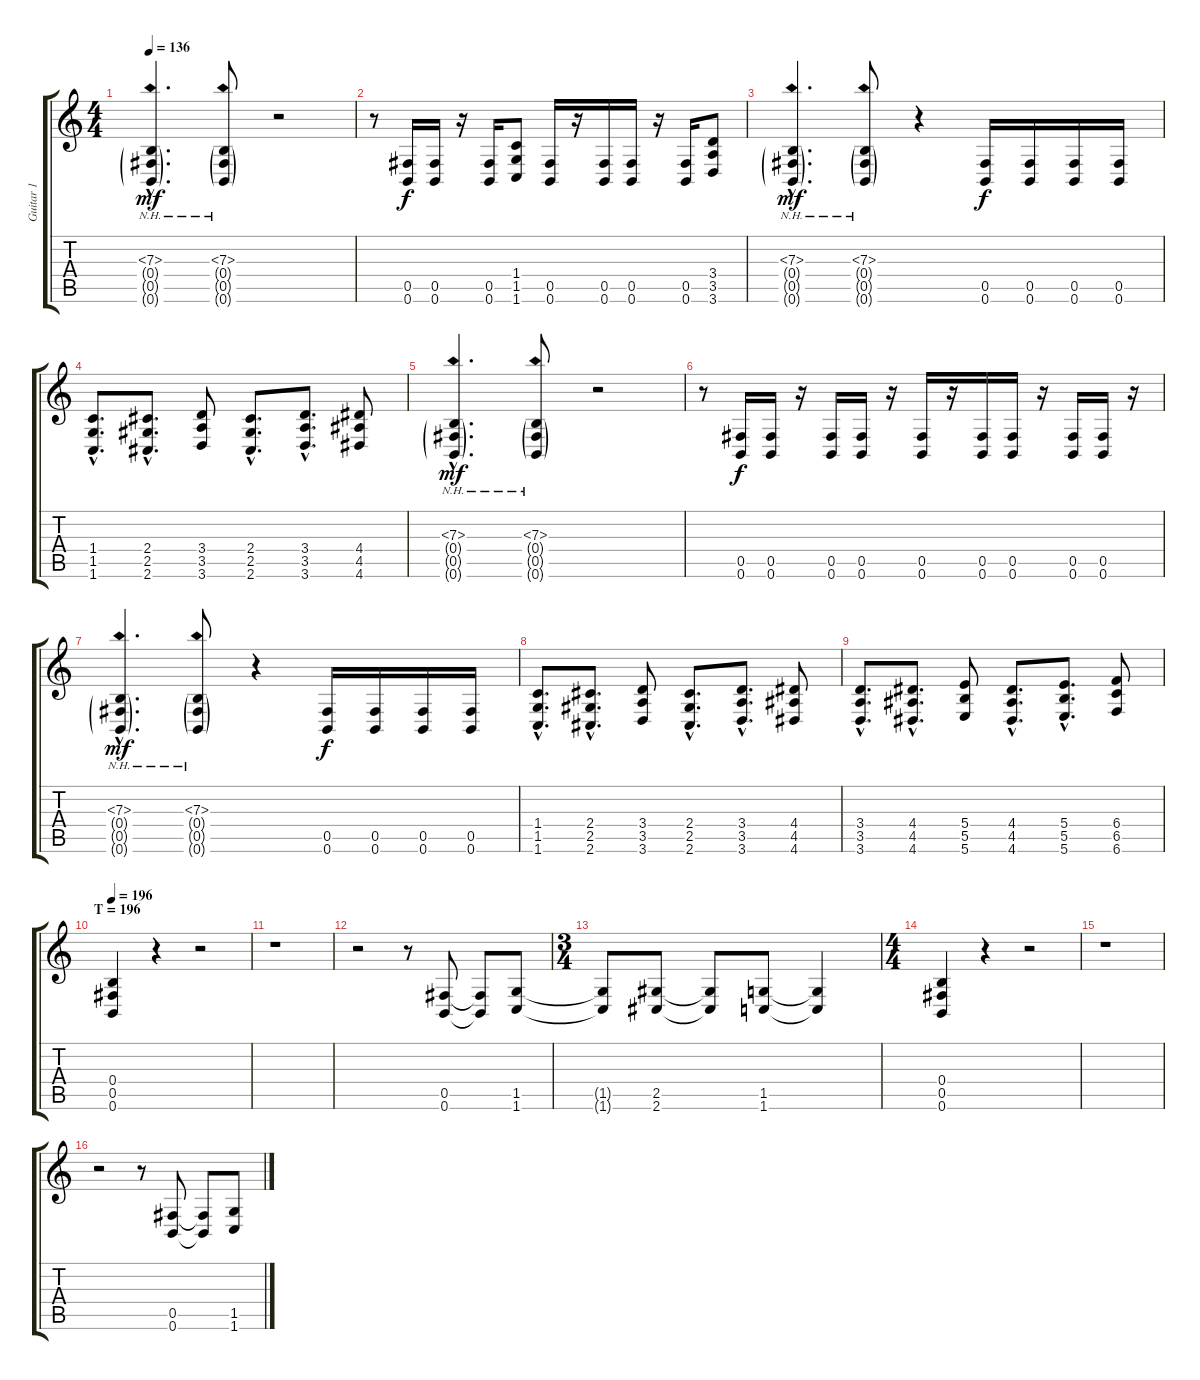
\track ("Guitar 1" "Guitar 1") {instrument distortionguitar}
\staff {score tabs}
\tuning (Db4 Ab3 E3 B2 Gb2 B1) {hide}
\ts (4 4)
\section ("" "")
\tempo 136
\clef g2
\ks c
(7.3{nh hac} 0.4{g hac} 0.5{g hac} 0.6{g hac}).4{d dy mf} (7.3{nh} 0.4{g} 0.5{g} 0.6{g}).8 r.2 |
r.8 (0.5 0.6).16{dy f} (0.5 0.6).16 r.16 (0.5 0.6).16 (1.4 1.5 1.6).8 (0.5 0.6).16 r.16 (0.5 0.6).16 (0.5 0.6).16 r.16 (0.5 0.6).16 (3.4 3.5 3.6).8 |
(7.3{nh hac} 0.4{g hac} 0.5{g hac} 0.6{g hac}).4{d dy mf} (7.3{nh} 0.4{g} 0.5{g} 0.6{g}).8 r.4 (0.5 0.6).16{dy f} (0.5 0.6).16 (0.5 0.6).16 (0.5 0.6).16 |
(1.4{hac} 1.5{hac} 1.6{hac}).8{d} (2.4{hac} 2.5{hac} 2.6{hac}).8{d} (3.4 3.5 3.6).8 (2.4{hac} 2.5{hac} 2.6{hac}).8{d} (3.4{hac} 3.5{hac} 3.6{hac}).8{d} (4.4 4.5 4.6).8 |
(7.3{nh hac} 0.4{g hac} 0.5{g hac} 0.6{g hac}).4{d dy mf} (7.3{nh} 0.4{g} 0.5{g} 0.6{g}).8 r.2 |
r.8 (0.5 0.6).16{dy f} (0.5 0.6).16 r.16 (0.5 0.6).16 (0.5 0.6).16 r.16 (0.5 0.6).16 r.16 (0.5 0.6).16 (0.5 0.6).16 r.16 (0.5 0.6).16 (0.5 0.6).16 r.16 |
(7.3{nh hac} 0.4{g hac} 0.5{g hac} 0.6{g hac}).4{d dy mf} (7.3{nh} 0.4{g} 0.5{g} 0.6{g}).8 r.4 (0.5 0.6).16{dy f} (0.5 0.6).16 (0.5 0.6).16 (0.5 0.6).16 |
(1.4{hac} 1.5{hac} 1.6{hac}).8{d} (2.4{hac} 2.5{hac} 2.6{hac}).8{d} (3.4 3.5 3.6).8 (2.4{hac} 2.5{hac} 2.6{hac}).8{d} (3.4{hac} 3.5{hac} 3.6{hac}).8{d} (4.4 4.5 4.6).8 |
(3.4{hac} 3.5{hac} 3.6{hac}).8{d} (4.4{hac} 4.5{hac} 4.6{hac}).8{d} (5.4 5.5 5.6).8 (4.4{hac} 4.5{hac} 4.6{hac}).8{d} (5.4{hac} 5.5{hac} 5.6{hac}).8{d} (6.4 6.5 6.6).8 |
\section ("" "T = 196")
\tempo 196
(0.4 0.5 0.6).4 r.4 r.2 |
r.1 |
r.2 r.8 (0.5 0.6).8 (0.5{t} 0.6{t}).8 (1.5 1.6).8 |
\ts (3 4)
(1.5{t} 1.6{t}).8 (2.5 2.6).8 (2.5{t} 2.6{t}).8 (1.5 1.6).8 (1.5{t} 1.6{t}).4 |
\ts (4 4)
(0.4 0.5 0.6).4 r.4 r.2 |
r.1 |
r.2 r.8 (0.5 0.6).8 (0.5{t} 0.6{t}).8 (1.5 1.6).8
